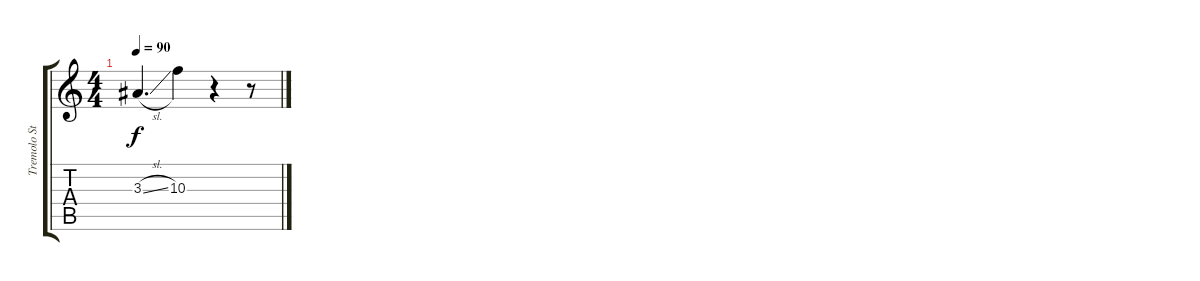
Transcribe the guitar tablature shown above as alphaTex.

\track ("Tremolo Strings" "Tremolo St") {instrument distortionguitar}
\staff {score tabs}
\tuning (E4 B3 G3 D3 A2 E2) {hide}
\ts (4 4)
\tempo 90
\clef g2
\ks c
3.3{sl}.4{d dy f} 10.3.4 r.4 r.8
